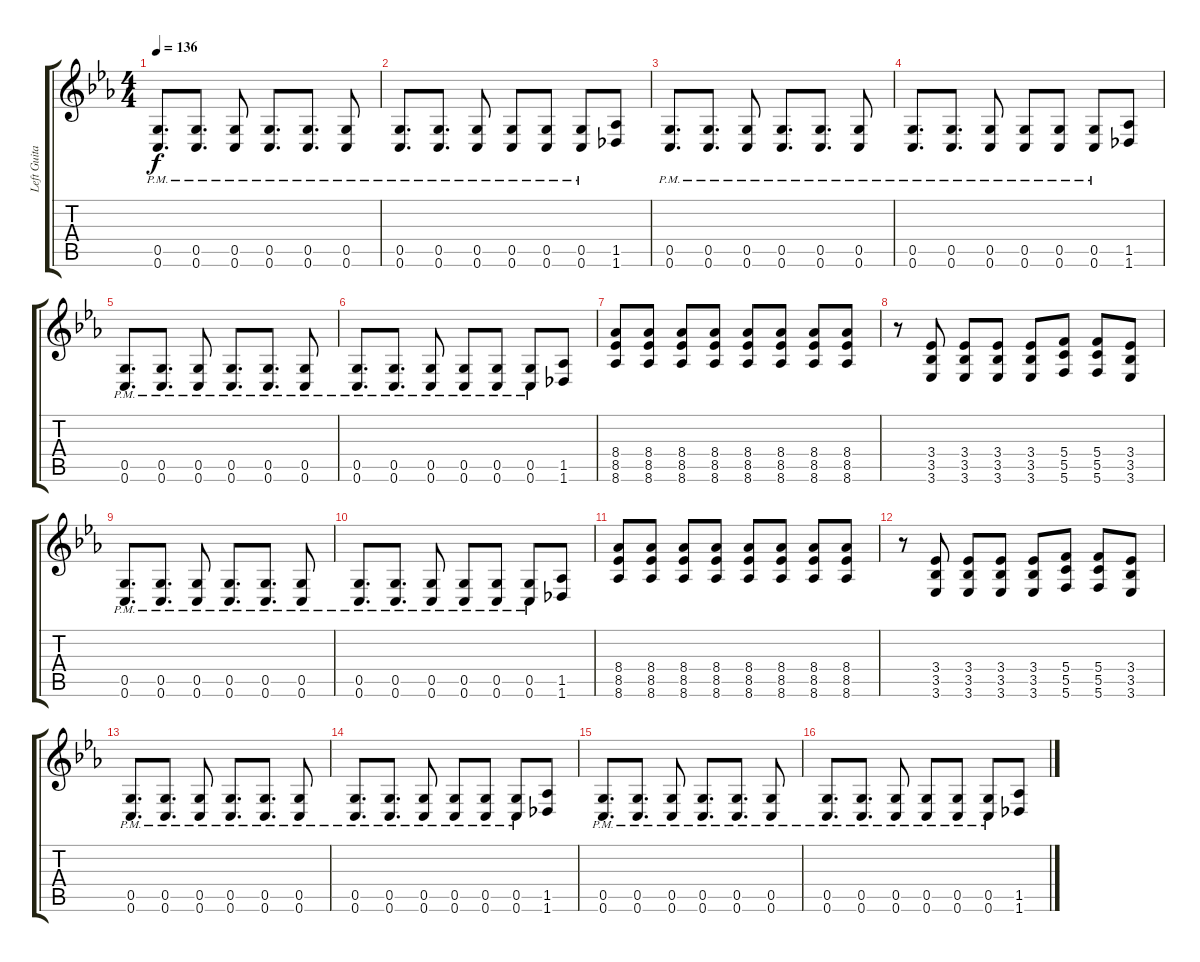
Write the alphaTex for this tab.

\track ("Left Guitar" "Left Guita") {instrument overdrivenguitar}
\staff {score tabs}
\tuning (D4 A3 F3 C3 G2 C2) {hide}
\ts (4 4)
\tempo 136
\clef g2
\ks eb
(0.5{pm} 0.6{pm}).8{d dy f} (0.5{pm} 0.6{pm}).8{d} (0.5{pm} 0.6{pm}).8 (0.5{pm} 0.6{pm}).8{d} (0.5{pm} 0.6{pm}).8{d} (0.5{pm} 0.6{pm}).8 |
(0.5{pm} 0.6{pm}).8{d} (0.5{pm} 0.6{pm}).8{d} (0.5{pm} 0.6{pm}).8 (0.5{pm} 0.6{pm}).8 (0.5{pm} 0.6{pm}).8 (0.5{pm} 0.6{pm}).8 (1.5 1.6).8 |
(0.5{pm} 0.6{pm}).8{d} (0.5{pm} 0.6{pm}).8{d} (0.5{pm} 0.6{pm}).8 (0.5{pm} 0.6{pm}).8{d} (0.5{pm} 0.6{pm}).8{d} (0.5{pm} 0.6{pm}).8 |
(0.5{pm} 0.6{pm}).8{d} (0.5{pm} 0.6{pm}).8{d} (0.5{pm} 0.6{pm}).8 (0.5{pm} 0.6{pm}).8 (0.5{pm} 0.6{pm}).8 (0.5{pm} 0.6{pm}).8 (1.5 1.6).8 |
(0.5{pm} 0.6{pm}).8{d} (0.5{pm} 0.6{pm}).8{d} (0.5{pm} 0.6{pm}).8 (0.5{pm} 0.6{pm}).8{d} (0.5{pm} 0.6{pm}).8{d} (0.5{pm} 0.6{pm}).8 |
(0.5{pm} 0.6{pm}).8{d} (0.5{pm} 0.6{pm}).8{d} (0.5{pm} 0.6{pm}).8 (0.5{pm} 0.6{pm}).8 (0.5{pm} 0.6{pm}).8 (0.5{pm} 0.6{pm}).8 (1.5 1.6).8 |
(8.4 8.5 8.6).8 (8.4 8.5 8.6).8 (8.4 8.5 8.6).8 (8.4 8.5 8.6).8 (8.4 8.5 8.6).8 (8.4 8.5 8.6).8 (8.4 8.5 8.6).8 (8.4 8.5 8.6).8 |
r.8 (3.4 3.5 3.6).8 (3.4 3.5 3.6).8 (3.4 3.5 3.6).8 (3.4 3.5 3.6).8 (5.4 5.5 5.6).8 (5.4 5.5 5.6).8 (3.4 3.5 3.6).8 |
(0.5{pm} 0.6{pm}).8{d} (0.5{pm} 0.6{pm}).8{d} (0.5{pm} 0.6{pm}).8 (0.5{pm} 0.6{pm}).8{d} (0.5{pm} 0.6{pm}).8{d} (0.5{pm} 0.6{pm}).8 |
(0.5{pm} 0.6{pm}).8{d} (0.5{pm} 0.6{pm}).8{d} (0.5{pm} 0.6{pm}).8 (0.5{pm} 0.6{pm}).8 (0.5{pm} 0.6{pm}).8 (0.5{pm} 0.6{pm}).8 (1.5 1.6).8 |
(8.4 8.5 8.6).8 (8.4 8.5 8.6).8 (8.4 8.5 8.6).8 (8.4 8.5 8.6).8 (8.4 8.5 8.6).8 (8.4 8.5 8.6).8 (8.4 8.5 8.6).8 (8.4 8.5 8.6).8 |
r.8 (3.4 3.5 3.6).8 (3.4 3.5 3.6).8 (3.4 3.5 3.6).8 (3.4 3.5 3.6).8 (5.4 5.5 5.6).8 (5.4 5.5 5.6).8 (3.4 3.5 3.6).8 |
(0.5{pm} 0.6{pm}).8{d} (0.5{pm} 0.6{pm}).8{d} (0.5{pm} 0.6{pm}).8 (0.5{pm} 0.6{pm}).8{d} (0.5{pm} 0.6{pm}).8{d} (0.5{pm} 0.6{pm}).8 |
(0.5{pm} 0.6{pm}).8{d} (0.5{pm} 0.6{pm}).8{d} (0.5{pm} 0.6{pm}).8 (0.5{pm} 0.6{pm}).8 (0.5{pm} 0.6{pm}).8 (0.5{pm} 0.6{pm}).8 (1.5 1.6).8 |
(0.5{pm} 0.6{pm}).8{d} (0.5{pm} 0.6{pm}).8{d} (0.5{pm} 0.6{pm}).8 (0.5{pm} 0.6{pm}).8{d} (0.5{pm} 0.6{pm}).8{d} (0.5{pm} 0.6{pm}).8 |
(0.5{pm} 0.6{pm}).8{d} (0.5{pm} 0.6{pm}).8{d} (0.5{pm} 0.6{pm}).8 (0.5{pm} 0.6{pm}).8 (0.5{pm} 0.6{pm}).8 (0.5{pm} 0.6{pm}).8 (1.5 1.6).8
